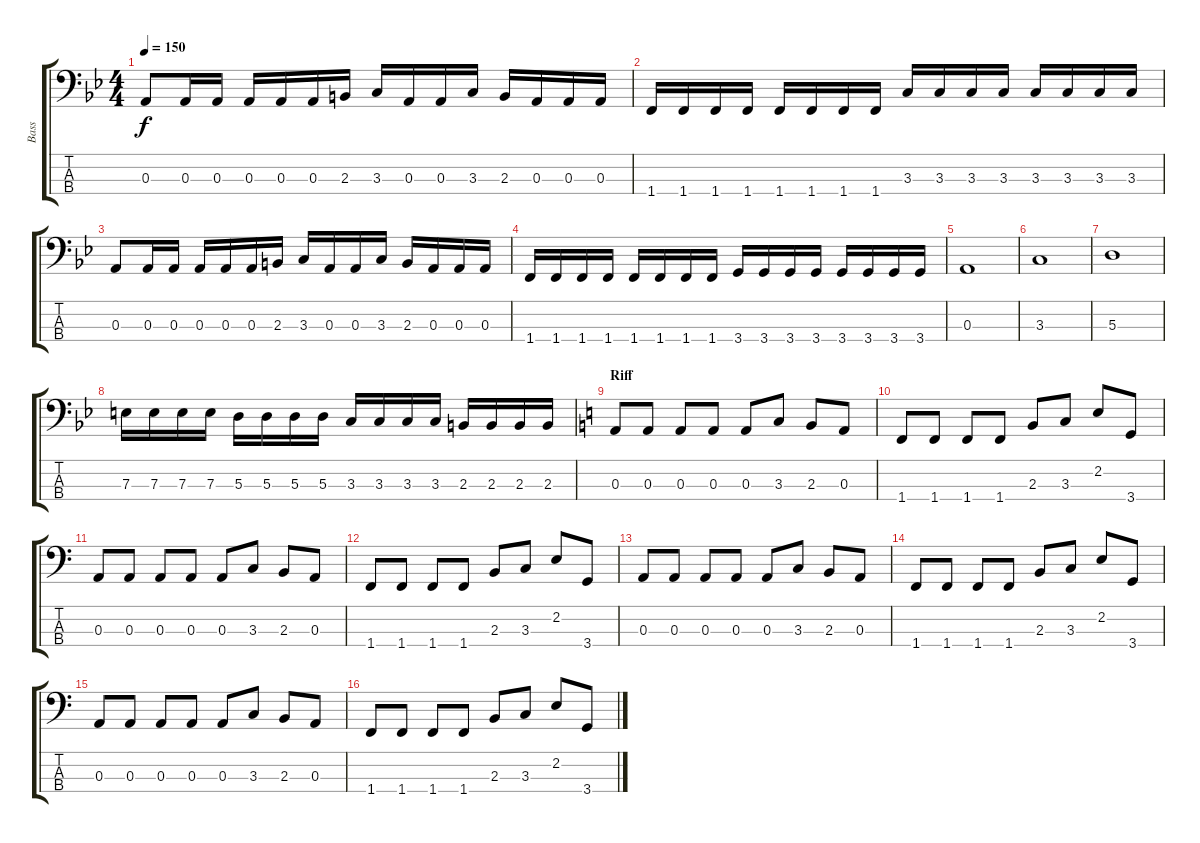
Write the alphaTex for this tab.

\track ("Bass" "Bass") {instrument electricbasspick}
\staff {score tabs}
\tuning (G2 D2 A1 E1) {hide}
\ts (4 4)
\tempo 150
\clef f4
\ks gminor
0.3.8{dy f} 0.3.16 0.3.16 0.3.16 0.3.16 0.3.16 2.3.16 3.3.16 0.3.16 0.3.16 3.3.16 2.3.16 0.3.16 0.3.16 0.3.16 |
1.4.16 1.4.16 1.4.16 1.4.16 1.4.16 1.4.16 1.4.16 1.4.16 3.3.16 3.3.16 3.3.16 3.3.16 3.3.16 3.3.16 3.3.16 3.3.16 |
0.3.8 0.3.16 0.3.16 0.3.16 0.3.16 0.3.16 2.3.16 3.3.16 0.3.16 0.3.16 3.3.16 2.3.16 0.3.16 0.3.16 0.3.16 |
1.4.16 1.4.16 1.4.16 1.4.16 1.4.16 1.4.16 1.4.16 1.4.16 3.4.16 3.4.16 3.4.16 3.4.16 3.4.16 3.4.16 3.4.16 3.4.16 |
0.3.1 |
3.3.1 |
5.3.1 |
7.3.16 7.3.16 7.3.16 7.3.16 5.3.16 5.3.16 5.3.16 5.3.16 3.3.16 3.3.16 3.3.16 3.3.16 2.3.16 2.3.16 2.3.16 2.3.16 |
\section ("" "Riff")
\ks aminor
0.3.8 0.3.8 0.3.8 0.3.8 0.3.8 3.3.8 2.3.8 0.3.8 |
1.4.8 1.4.8 1.4.8 1.4.8 2.3.8 3.3.8 2.2.8 3.4.8 |
0.3.8 0.3.8 0.3.8 0.3.8 0.3.8 3.3.8 2.3.8 0.3.8 |
1.4.8 1.4.8 1.4.8 1.4.8 2.3.8 3.3.8 2.2.8 3.4.8 |
0.3.8 0.3.8 0.3.8 0.3.8 0.3.8 3.3.8 2.3.8 0.3.8 |
1.4.8 1.4.8 1.4.8 1.4.8 2.3.8 3.3.8 2.2.8 3.4.8 |
0.3.8 0.3.8 0.3.8 0.3.8 0.3.8 3.3.8 2.3.8 0.3.8 |
1.4.8 1.4.8 1.4.8 1.4.8 2.3.8 3.3.8 2.2.8 3.4.8
